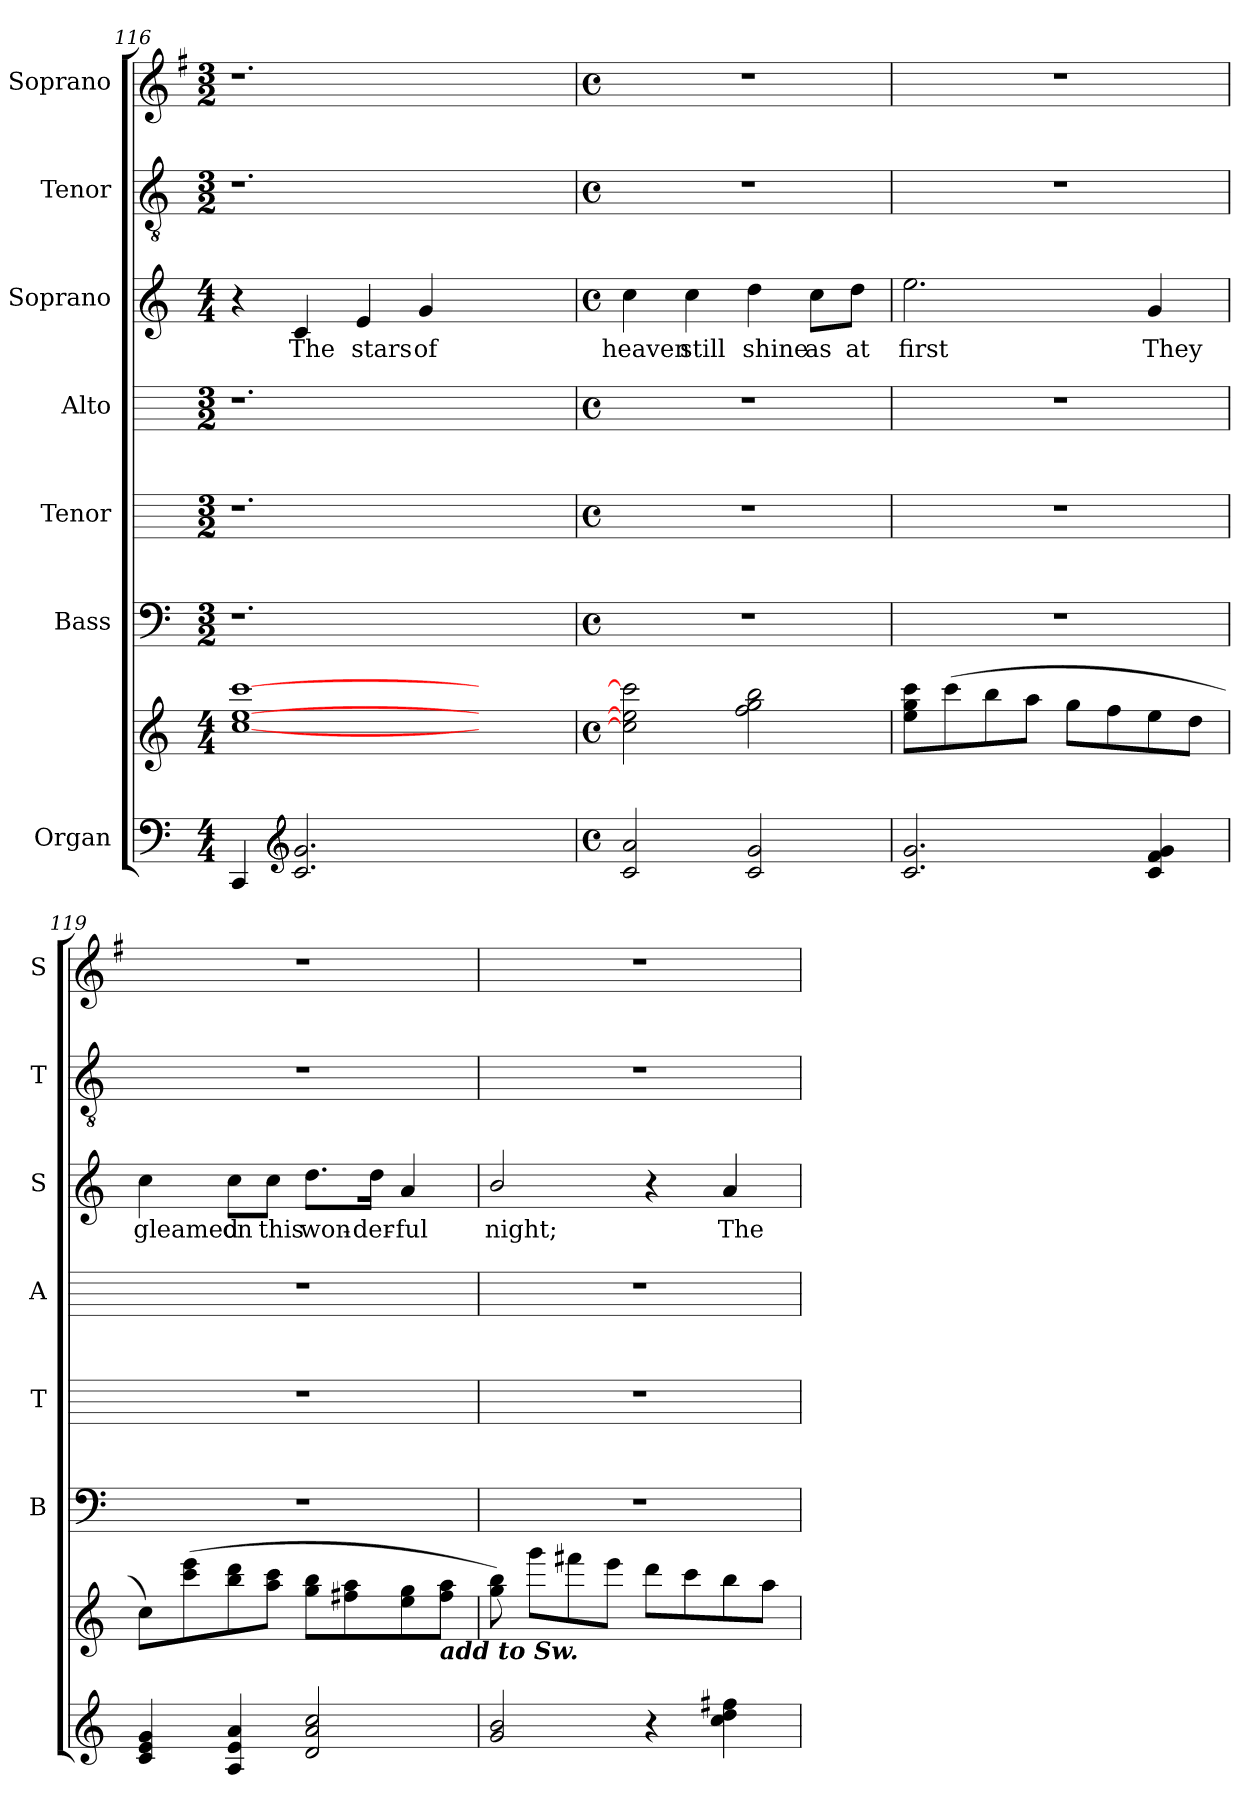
**kern	**kern	**kern	**kern	**kern	**kern	**text	**kern	**kern
*part7	*part7	*part6	*part5	*part4	*part3	*part3	*part2	*part1
*staff8	*staff7	*staff6	*staff5	*staff4	*staff3	*staff3	*staff2	*staff1
*I"Organ	*	*I"Bass	*I"Tenor	*I"Alto	*I"Soprano	*	*I"Tenor	*I"Soprano
*	*	*I'B	*I'T	*I'A	*I'S	*	*I'T	*I'S
*clefF4	*clefG2	*clefF4	*	*	*clefG2	*	*clefGv2	*clefG2
*k[]	*k[]	*k[]	*	*	*k[]	*	*k[]	*k[f#]
*C:	*C:	*C:	*	*	*C:	*	*C:	*G:
*M4/4	*M4/4	*M3/2	*M3/2	*M3/2	*M4/4	*	*M3/2	*M3/2
=116	=116	=116	=116	=116	=116	=116	=116	=116
*^	*	*	*	*	*	*	*	*
4CC/	4ryy	[1cc [1ee [1ccc	1.r	1.r	1.r	4r	.	1.r	1.r
*clefG2	*	*	*	*	*	*	*	*	*
!	!	!	!	!	!	!	!LO:LY:b	!	!
2.c/ 2.g/	4ryy	.	.	.	.	4c/	The	.	.
!	!	!	!	!	!	!	!LO:LY:b	!	!
.	2ryy	.	.	.	.	4e	stars	.	.
!	!	!	!	!	!	!	!LO:LY:b	!	!
.	.	.	.	.	.	4g	of	.	.
2ryy	2ryy	2ryy	.	.	.	2ryy	.	.	.
*v	*v	*	*	*	*	*	*	*	*
!!LO:LB:g=z
=117	=117	=117	=117	=117	=117	=117	=117	=117
*M4/4	*M4/4	*M4/4	*M4/4	*M4/4	*M4/4	*	*M4/4	*M4/4
*met(c)	*met(c)	*met(c)	*met(c)	*met(c)	*met(c)	*	*met(c)	*met(c)
*^	*	*	*	*	*	*	*	*
!	!	!	!	!	!	!	!LO:LY:b	!	!
*v	*v	*	*	*	*	*	*	*	*
2c 2a	2cc] 2ee] 2ccc]	1r	1r	1r	4cc	heaven	1r	1r
!	!	!	!	!	!	!LO:LY:b	!	!
.	.	.	.	.	4cc	still	.	.
!	!	!	!	!	!	!LO:LY:b	!	!
2c 2g	2ff 2gg 2bb	.	.	.	4dd	shine	.	.
!	!	!	!	!	!	!LO:LY:b	!	!
.	.	.	.	.	8cc\L	as	.	.
!	!	!	!	!	!	!LO:LY:b	!	!
.	.	.	.	.	8dd\J	at	.	.
=118	=118	=118	=118	=118	=118	=118	=118	=118
!	!	!	!	!	!	!LO:LY:b	!	!
2.c 2.g	8ee 8gg 8cccL	1r	1r	1r	2.ee	first	1r	1r
.	(>8ccc	.	.	.	.	.	.	.
.	8bb	.	.	.	.	.	.	.
.	8aaJ	.	.	.	.	.	.	.
.	8ggL	.	.	.	.	.	.	.
.	8ff	.	.	.	.	.	.	.
!	!	!	!	!	!	!LO:LY:b	!	!
4c 4f 4g	8ee	.	.	.	4g	They	.	.
.	8ddJ	.	.	.	.	.	.	.
=119	=119	=119	=119	=119	=119	=119	=119	=119
!	!	!	!	!	!	!LO:LY:b	!	!
4c 4e 4g	8ccL)	1r	1r	1r	4cc	gleamed	1r	1r
.	(>8ccc 8eee	.	.	.	.	.	.	.
!	!	!	!	!	!	!LO:LY:b	!	!
4A 4e 4a	8bb 8ddd	.	.	.	8cc\L	on	.	.
!	!	!	!	!	!	!LO:LY:b	!	!
.	8aa 8cccJ	.	.	.	8cc\J	this	.	.
!	!	!	!	!	!	!LO:LY:b	!	!
2d 2a 2cc	8gg 8bbL	.	.	.	8.dd\L	won-	.	.
.	8ff#X 8aa	.	.	.	.	.	.	.
!	!	!	!	!	!	!LO:LY:b	!	!
.	.	.	.	.	16dd\Jk	-der-	.	.
!	!	!	!	!	!	!LO:LY:b	!	!
.	8ee 8gg	.	.	.	4a	-ful	.	.
!	!LO:TX:b:Bi:t=add to Sw.	!	!	!	!	!	!	!
.	8ff# 8aaJ	.	.	.	.	.	.	.
=120	=120	=120	=120	=120	=120	=120	=120	=120
!	!	!	!	!	!	!LO:LY:b	!	!
2g 2b	8gg 8bb)	1r	1r	1r	2b/	night;	1r	1r
.	8gggL	.	.	.	.	.	.	.
.	8fff#X	.	.	.	.	.	.	.
.	8eeeJ	.	.	.	.	.	.	.
4r	8dddL	.	.	.	4r	.	.	.
.	8ccc	.	.	.	.	.	.	.
!	!	!	!	!	!	!LO:LY:b	!	!
4cc 4dd 4ff#X	8bb	.	.	.	4a	The	.	.
.	8aaJ	.	.	.	.	.	.	.
=	=	=	=	=	=	=	=	=
*-	*-	*-	*-	*-	*-	*-	*-	*-
